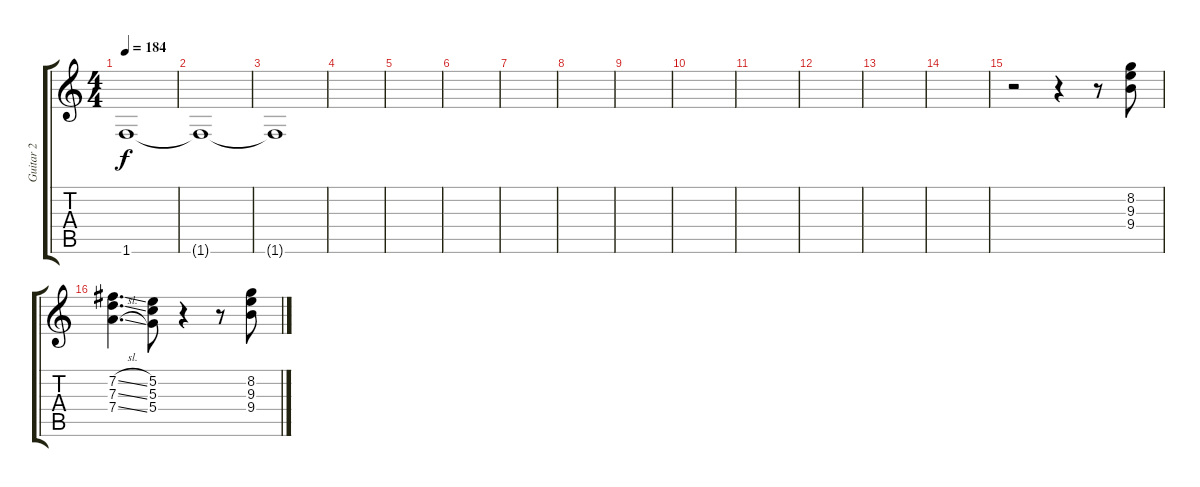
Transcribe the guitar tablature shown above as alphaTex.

\track ("Guitar 2" "Guitar 2") {instrument overdrivenguitar}
\staff {score tabs}
\tuning (E4 B3 G3 D3 A2 E2) {hide}
\ts (4 4)
\tempo 184
\clef g2
\ks c
1.6{t}.1{dy f} |
1.6{t}.1 |
1.6{t}.1 |
|
|
|
|
|
|
|
|
|
|
|
r.2 r.4 r.8 (8.2 9.3 9.4).8 |
(7.2{sl} 7.3{sl} 7.4{sl}).4{d} (5.2 5.3 5.4).8 r.4 r.8 (8.2 9.3 9.4).8
